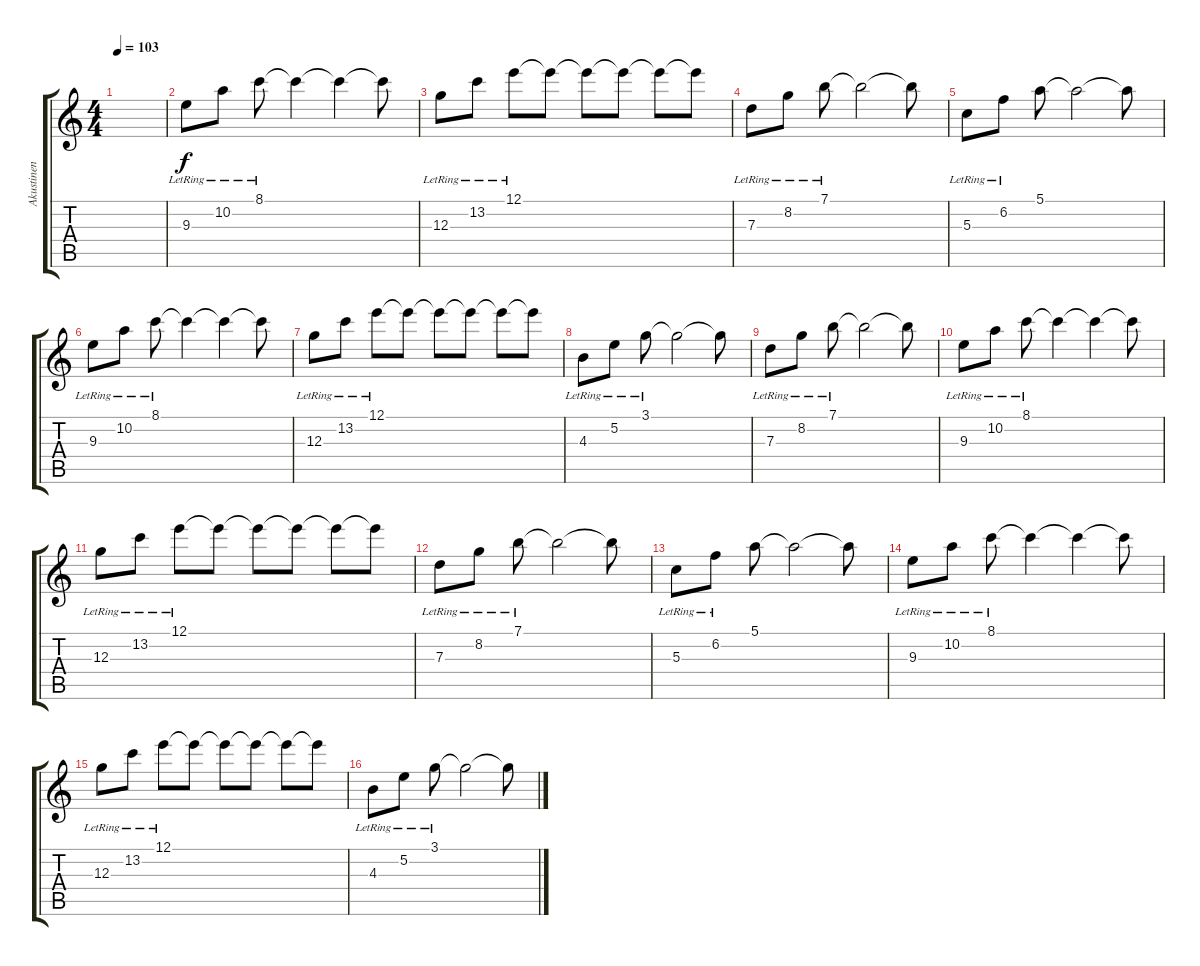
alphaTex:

\track ("Akustinen" "Akustinen") {instrument acousticguitarnylon}
\staff {score tabs}
\tuning (E4 B3 G3 D3 A2 D2) {hide}
\ts (4 4)
\tempo 103
\clef g2
\ks c
|
9.3{lr}.8 10.2{lr}.8 8.1{lr}.8 8.1{t}.4 8.1{t}.4 8.1{t}.8 |
12.3{lr}.8 13.2{lr}.8 12.1{lr}.8 12.1{t}.8 12.1{t}.8 12.1{t}.8 12.1{t}.8 12.1{t}.8 |
7.3{lr}.8 8.2{lr}.8 7.1{lr}.8 7.1{t}.2 7.1{t}.8 |
5.3{lr}.8 6.2{lr}.8 5.1.8 5.1{t}.2 5.1{t}.8 |
9.3{lr}.8 10.2{lr}.8 8.1{lr}.8 8.1{t}.4 8.1{t}.4 8.1{t}.8 |
12.3{lr}.8 13.2{lr}.8 12.1{lr}.8 12.1{t}.8 12.1{t}.8 12.1{t}.8 12.1{t}.8 12.1{t}.8 |
4.3{lr}.8 5.2{lr}.8 3.1{lr}.8 3.1{t}.2 3.1{t}.8 |
7.3{lr}.8 8.2{lr}.8 7.1{lr}.8 7.1{t}.2 7.1{t}.8 |
9.3{lr}.8 10.2{lr}.8 8.1{lr}.8 8.1{t}.4 8.1{t}.4 8.1{t}.8 |
12.3{lr}.8 13.2{lr}.8 12.1{lr}.8 12.1{t}.8 12.1{t}.8 12.1{t}.8 12.1{t}.8 12.1{t}.8 |
7.3{lr}.8 8.2{lr}.8 7.1{lr}.8 7.1{t}.2 7.1{t}.8 |
5.3{lr}.8 6.2{lr}.8 5.1.8 5.1{t}.2 5.1{t}.8 |
9.3{lr}.8 10.2{lr}.8 8.1{lr}.8 8.1{t}.4 8.1{t}.4 8.1{t}.8 |
12.3{lr}.8 13.2{lr}.8 12.1{lr}.8 12.1{t}.8 12.1{t}.8 12.1{t}.8 12.1{t}.8 12.1{t}.8 |
4.3{lr}.8 5.2{lr}.8 3.1{lr}.8 3.1{t}.2 3.1{t}.8
